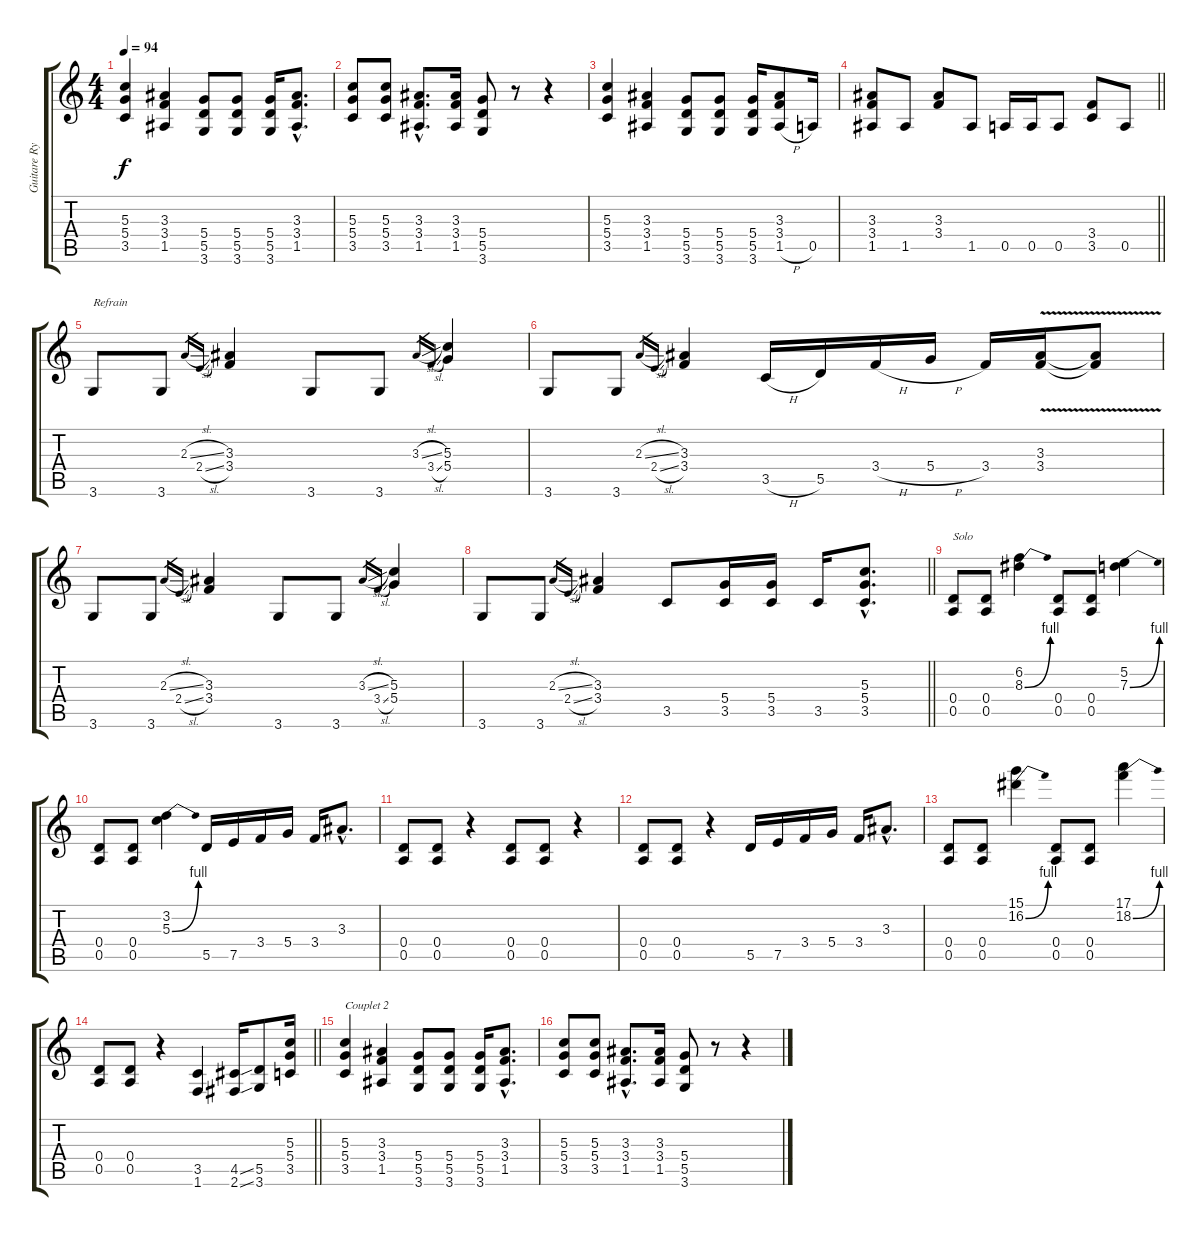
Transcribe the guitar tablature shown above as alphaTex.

\track ("Guitare Rythmique" "Guitare Ry") {instrument distortionguitar}
\staff {score tabs}
\tuning (E4 B3 G3 D3 A2 E2) {hide}
\ts (4 4)
\tempo 94
\clef g2
\ks c
(5.3 5.4 3.5).4{dy f} (3.3 3.4 1.5).4 (5.4 5.5 3.6).8 (5.4 5.5 3.6).8 (5.4 5.5 3.6).16 (3.3{hac} 3.4{hac} 1.5{hac}).8{d} |
(5.3 5.4 3.5).8 (5.3 5.4 3.5).8 (3.3{hac} 3.4{hac} 1.5{hac}).8{d} (3.3 3.4 1.5).16 (5.4 5.5 3.6).8 r.8 r.4 |
(5.3 5.4 3.5).4 (3.3 3.4 1.5).4 (5.4 5.5 3.6).8 (5.4 5.5 3.6).8 (5.4 5.5 3.6).16 (3.3 3.4 1.5{h}).8 0.5.16 |
\barLineRight lightlight
(3.3 3.4 1.5).8 1.5.8 (3.3 3.4).8 1.5.8 0.5.16 0.5.16 0.5.8 (3.4 3.5).8 0.5.8 |
3.6.8{txt "Refrain"} 3.6.8 2.3{sl}.16{gr} 2.4{sl}.16{gr} (3.3 3.4).4 3.6.8 3.6.8 3.3{sl}.16{gr} 3.4{sl}.16{gr} (5.3 5.4).4 |
3.6.8 3.6.8 2.3{sl}.16{gr} 2.4{sl}.16{gr} (3.3 3.4).4 3.5{h}.16 5.5.16 3.4{h}.16 5.4{h}.16 3.4.16 (3.3{v} 3.4{v}).16 (3.3{t} 3.4{t}).8 |
3.6.8 3.6.8 2.3{sl}.16{gr} 2.4{sl}.16{gr} (3.3 3.4).4 3.6.8 3.6.8 3.3{sl}.16{gr} 3.4{sl}.16{gr} (5.3 5.4).4 |
\barLineRight lightlight
3.6.8 3.6.8 2.3{sl}.16{gr} 2.4{sl}.16{gr} (3.3 3.4).4 3.5.8 (5.4 3.5).16 (5.4 3.5).16 3.5.16 (5.3{hac} 5.4{hac} 3.5{hac}).8{d} |
(0.4 0.5).8{txt "Solo"} (0.4 0.5).8 (6.2 8.3{be (bend 0 0 60 4)}).4 (0.4 0.5).8 (0.4 0.5).8 (5.2 7.3{be (bend 0 0 60 4)}).4 |
(0.4 0.5).8 (0.4 0.5).8 (3.2 5.3{be (bend 0 0 60 4)}).4 5.5.16 7.5.16 3.4.16 5.4.16 3.4.16 3.3{hac}.8{d} |
(0.4 0.5).8 (0.4 0.5).8 r.4 (0.4 0.5).8 (0.4 0.5).8 r.4 |
(0.4 0.5).8 (0.4 0.5).8 r.4 5.5.16 7.5.16 3.4.16 5.4.16 3.4.16 3.3{hac}.8{d} |
(0.4 0.5).8 (0.4 0.5).8 (15.1 16.2{be (bend 0 0 60 4)}).4 (0.4 0.5).8 (0.4 0.5).8 (17.1 18.2{be (bend 0 0 60 4)}).4 |
\barLineRight lightlight
(0.4 0.5).8 (0.4 0.5).8 r.4 (3.5 1.6).4 (4.5{ss} 2.6{ss}).16 (5.5 3.6).8 (5.3 5.4 3.5).16 |
(5.3 5.4 3.5).4{txt "Couplet 2"} (3.3 3.4 1.5).4 (5.4 5.5 3.6).8 (5.4 5.5 3.6).8 (5.4 5.5 3.6).16 (3.3{hac} 3.4{hac} 1.5{hac}).8{d} |
(5.3 5.4 3.5).8 (5.3 5.4 3.5).8 (3.3{hac} 3.4{hac} 1.5{hac}).8{d} (3.3 3.4 1.5).16 (5.4 5.5 3.6).8 r.8 r.4
